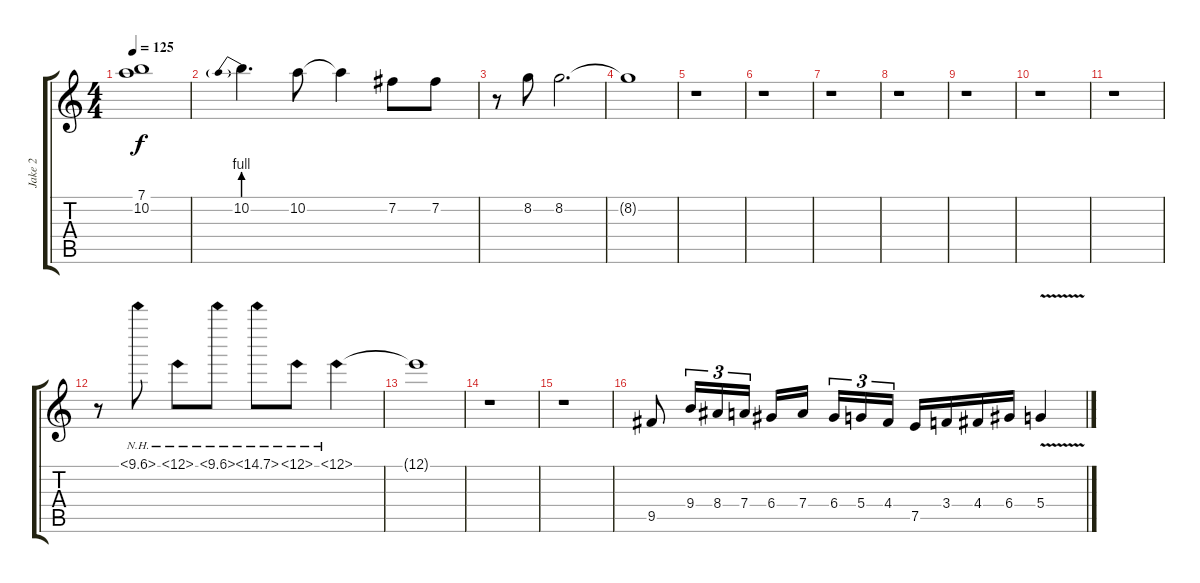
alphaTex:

\track ("Jake 2" "Jake 2") {instrument electricguitarclean}
\staff {score tabs}
\tuning (E4 B3 G3 D3 A2 E2) {hide}
\ts (4 4)
\tempo 125
\clef g2
\ks c
(7.1{t} 10.2{t}).1{dy f} |
10.2{be (prebend 0 4 60 4)}.4{d} 10.2.8 10.2{t}.4 7.2.8 7.2.8 |
r.8 8.2.8 8.2.2{d} |
8.2{t}.1 |
r.1 |
r.1 |
r.1 |
r.1 |
r.1 |
r.1 |
r.1 |
r.8{instrument overdrivenguitar} 10.1{nh}.8 12.1{nh}.8 10.1{nh}.8 14.1{nh}.8 13.1{nh}.8 12.1{nh}.4 |
12.1{t}.1 |
r.1 |
r.1 |
9.5.8{instrument overdrivenguitar} 9.4.16{tu (3 2)} 8.4.16{tu (3 2)} 7.4.16{tu (3 2)} 6.4.16 7.4.16{beam splitsecondary} 6.4.16{tu (3 2)} 5.4.16{tu (3 2)} 4.4.16{tu (3 2)} 7.5.16 3.4.16 4.4.16 6.4.16 5.4{v}.4
